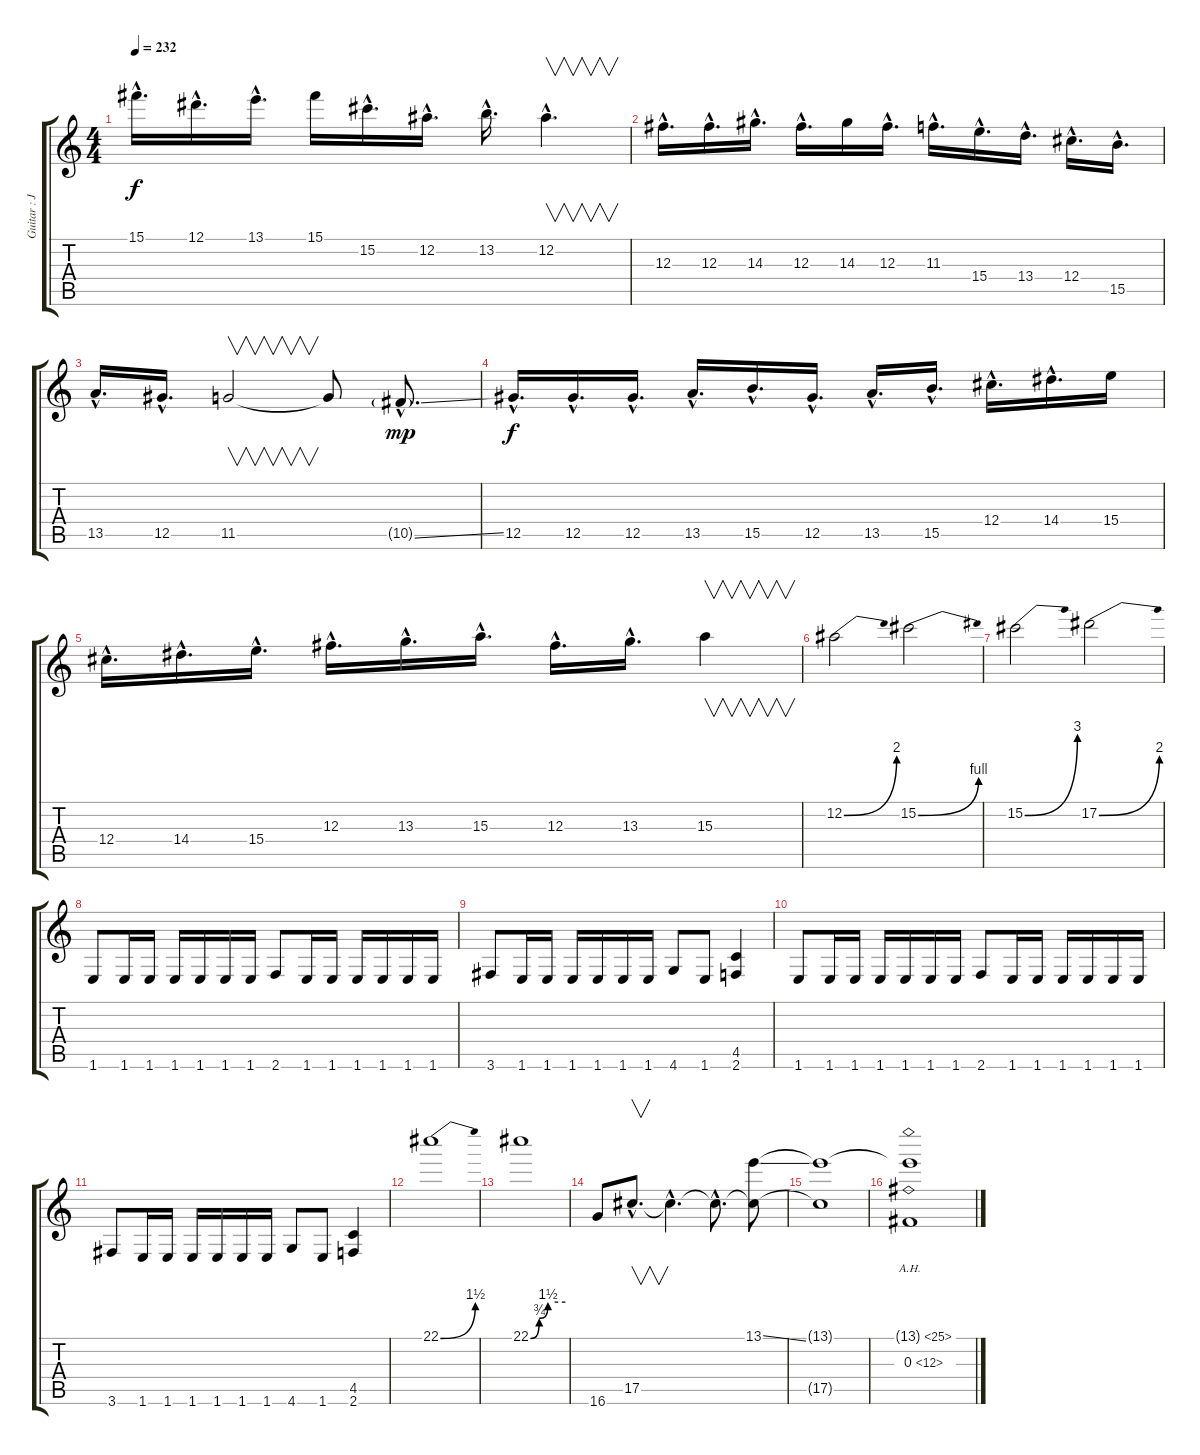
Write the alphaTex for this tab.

\track ("Guitar : Jeff Hanneman" "Guitar : J") {instrument overdrivenguitar}
\staff {score tabs}
\tuning (Eb4 Bb3 Gb3 Db3 Ab2 Eb2) {hide}
\ts (4 4)
\tempo 232
\clef g2
\ks c
15.1{hac}.16{d dy f} 12.1{hac}.16{d} 13.1{hac}.16{d} 15.1.16 15.2{hac}.16{d} 12.2{hac}.16{d} 13.2{hac}.16{d} 12.2{hac}.4{v d} |
12.3{hac}.16{d} 12.3{hac}.16{d} 14.3{hac}.16{d} 12.3{hac}.16{d} 14.3.16 12.3{hac}.16{d} 11.3{hac}.16{d} 15.4{hac}.16{d} 13.4{hac}.16{d} 12.4{hac}.16{d} 15.5{hac}.16{d} |
13.5{hac}.16{d} 12.5{hac}.16{d} 11.5.2{v} 11.5{t}.8 10.5{ss g hac}.8{d dy mp} |
12.5{hac}.16{d dy f} 12.5{hac}.16{d} 12.5{hac}.16{d} 13.5{hac}.16{d} 15.5{hac}.16{d} 12.5{hac}.16{d} 13.5{hac}.16{d} 15.5{hac}.16{d} 12.4{hac}.16{d} 14.4{hac}.16{d} 15.4.16 |
12.4{hac}.16{d} 14.4{hac}.16{d} 15.4{hac}.16{d} 12.3{hac}.16{d} 13.3{hac}.16{d} 15.3{hac}.16{d} 12.3{hac}.16{d} 13.3{hac}.16{d} 15.3.4{v} |
12.2{be (bend 0 0 60 8)}.2 15.2{be (bend 0 0 60 4)}.2 |
15.2{be (bend 0 0 60 12)}.2 17.2{be (bend 0 0 60 8)}.2 |
1.6.8 1.6.16 1.6.16 1.6.16 1.6.16 1.6.16 1.6.16 2.6.8 1.6.16 1.6.16 1.6.16 1.6.16 1.6.16 1.6.16 |
3.6.8 1.6.16 1.6.16 1.6.16 1.6.16 1.6.16 1.6.16 4.6.8 1.6.8 (4.5 2.6).4 |
1.6.8 1.6.16 1.6.16 1.6.16 1.6.16 1.6.16 1.6.16 2.6.8 1.6.16 1.6.16 1.6.16 1.6.16 1.6.16 1.6.16 |
3.6.8 1.6.16 1.6.16 1.6.16 1.6.16 1.6.16 1.6.16 4.6.8 1.6.8 (4.5 2.6).4 |
22.1{be (bend 0 0 60 6)}.1 |
22.1{be (custom 0 0 15 3 30 6 60 6)}.1 |
16.6.8 17.5{hac}.8{v d} 17.5{hac t}.4{d} 17.5{hac t}.8{d} (13.1{ss} 17.5{t}).8 |
(13.1{t} 17.5{t}).1 |
(13.1{ah 12 t} 0.3{ah 12}).1
